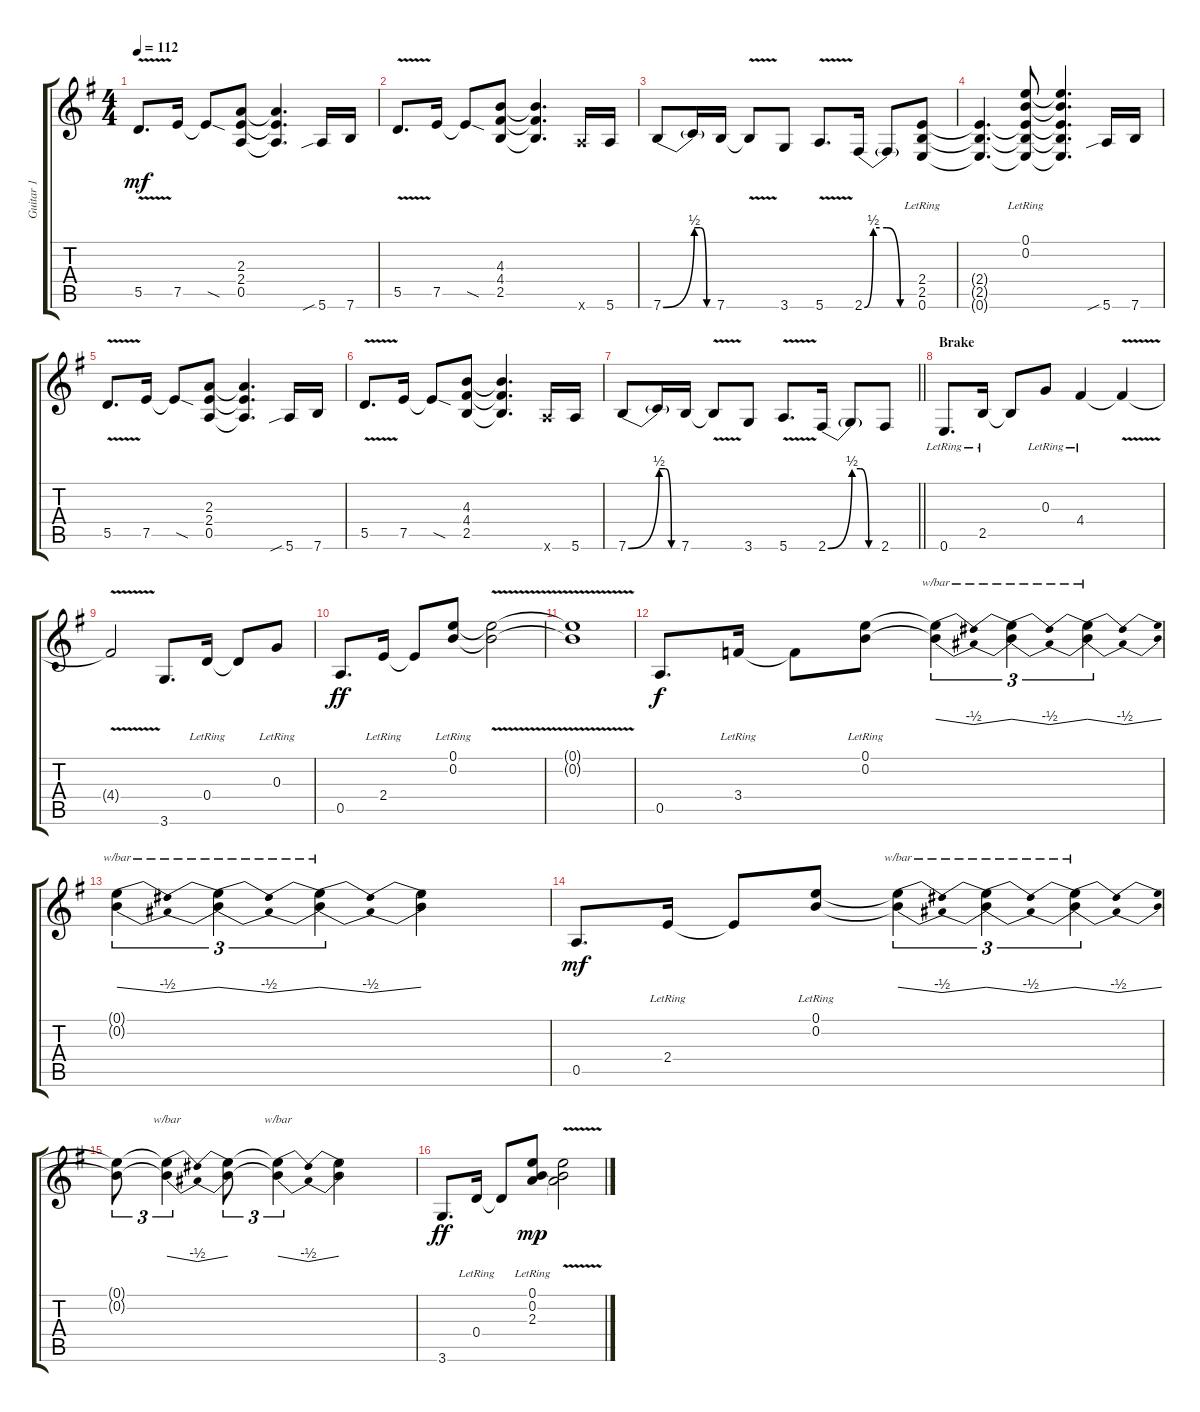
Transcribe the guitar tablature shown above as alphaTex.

\track ("Guitar 1" "Guitar 1") {instrument distortionguitar}
\staff {score tabs}
\tuning (E4 B3 G3 D3 A2 E2) {hide}
\ts (4 4)
\tempo 112
\clef g2
\ks g
5.5{v}.8{d dy mf} 7.5.16 7.5{sod t}.8 (2.3 2.4 0.5).8 (2.3{t} 2.4{t} 0.5{t}).4{d} 5.6{sib}.16 7.6.16 |
5.5{v}.8{d} 7.5.16 7.5{sod t}.8 (4.3 4.4 2.5).8 (4.3{t} 4.4{t} 2.5{t}).4{d} 5.6{x}.16 5.6.16 |
7.6{be (bend 0 0 60 2)}.8 7.6{be (custom 0 2 20 2 40 0 60 0) t}.16 7.6.16 7.6{v t}.8 3.6.8 5.6{v}.8{d} 2.6{be (custom 0 0 10 2 25 2 40 0 60 0)}.16 2.6{t}.8 (2.4{lr} 2.5{lr} 0.6{lr}).8 |
(2.4{t} 2.5{t} 0.6{t}).4{d} (0.1{lr} 0.2{lr} 2.4{t} 2.5{t} 0.6{t}).8 (0.1{t} 0.2{t} 2.4{t} 2.5{t} 0.6{t}).4{d} 5.6{sib}.16 7.6.16 |
5.5{v}.8{d} 7.5.16 7.5{sod t}.8 (2.3 2.4 0.5).8 (2.3{t} 2.4{t} 0.5{t}).4{d} 5.6{sib}.16 7.6.16 |
5.5{v}.8{d} 7.5.16 7.5{sod t}.8 (4.3 4.4 2.5).8 (4.3{t} 4.4{t} 2.5{t}).4{d} 5.6{x}.16 5.6.16 |
\barLineRight lightlight
7.6{be (bend 0 0 60 2)}.8 7.6{be (custom 0 2 20 2 40 0 60 0) t}.16 7.6.16 7.6{v t}.8 3.6.8 5.6{v}.8{d} 2.6{be (bend 0 0 60 2)}.16 2.6{be (custom 0 2 20 2 40 0 60 0) t}.8 2.6.8 |
\section ("" "Brake")
0.6{lr}.8{d} 2.5{lr}.16 2.5{t}.8 0.3{lr}.8 4.4{lr}.4 4.4{v t}.4 |
4.4{v t}.2 3.6.8{d} 0.4{lr}.16 0.4{t}.8 0.3{lr}.8 |
0.5.8{d dy ff} 2.4{lr}.16 2.4{t}.8 (0.1{lr} 0.2{lr}).8 (0.1{v t} 0.2{v t}).2 |
(0.1{v t} 0.2{v t}).1 |
0.5.8{d dy f} 3.4{lr}.16 3.4{t}.8 (0.1{lr} 0.2{lr}).8 (0.1{t} 0.2{t}).4{tu (3 2) tbe (dip default 0 0 30 -2 60 0)} (0.1{t} 0.2{t}).4{tu (3 2) tbe (dip default 0 0 30 -2 60 0)} (0.1{t} 0.2{t}).4{tu (3 2) tbe (dip default 0 0 30 -2 60 0)} |
(0.1{t} 0.2{t}).4{tu (3 2) tbe (dip default 0 0 30 -2 60 0)} (0.1{t} 0.2{t}).4{tu (3 2) tbe (dip default 0 0 30 -2 60 0)} (0.1{t} 0.2{t}).4{tu (3 2) tbe (dip default 0 0 30 -2 60 0)} (0.1{t} 0.2{t}).2 |
0.5.8{d dy mf} 2.4{lr}.16 2.4{t}.8 (0.1{lr} 0.2{lr}).8 (0.1{t} 0.2{t}).4{tu (3 2) tbe (dip default 0 0 30 -2 60 0)} (0.1{t} 0.2{t}).4{tu (3 2) tbe (dip default 0 0 30 -2 60 0)} (0.1{t} 0.2{t}).4{tu (3 2) tbe (dip default 0 0 30 -2 60 0)} |
(0.1{t} 0.2{t}).8{tu (3 2)} (0.1{t} 0.2{t}).4{tu (3 2) tbe (dip default 0 0 30 -2 60 0)} (0.1{t} 0.2{t}).8{tu (3 2)} (0.1{t} 0.2{t}).4{tu (3 2) tbe (dip default 0 0 30 -2 60 0)} (0.1{t} 0.2{t}).2 |
3.6.8{d dy ff} 0.4{lr}.16 0.4{t}.8 (0.1{lr} 0.2{lr} 2.3{lr}).8{dy mp} (0.1{v t} 0.2{v t} 2.3{v t}).2
